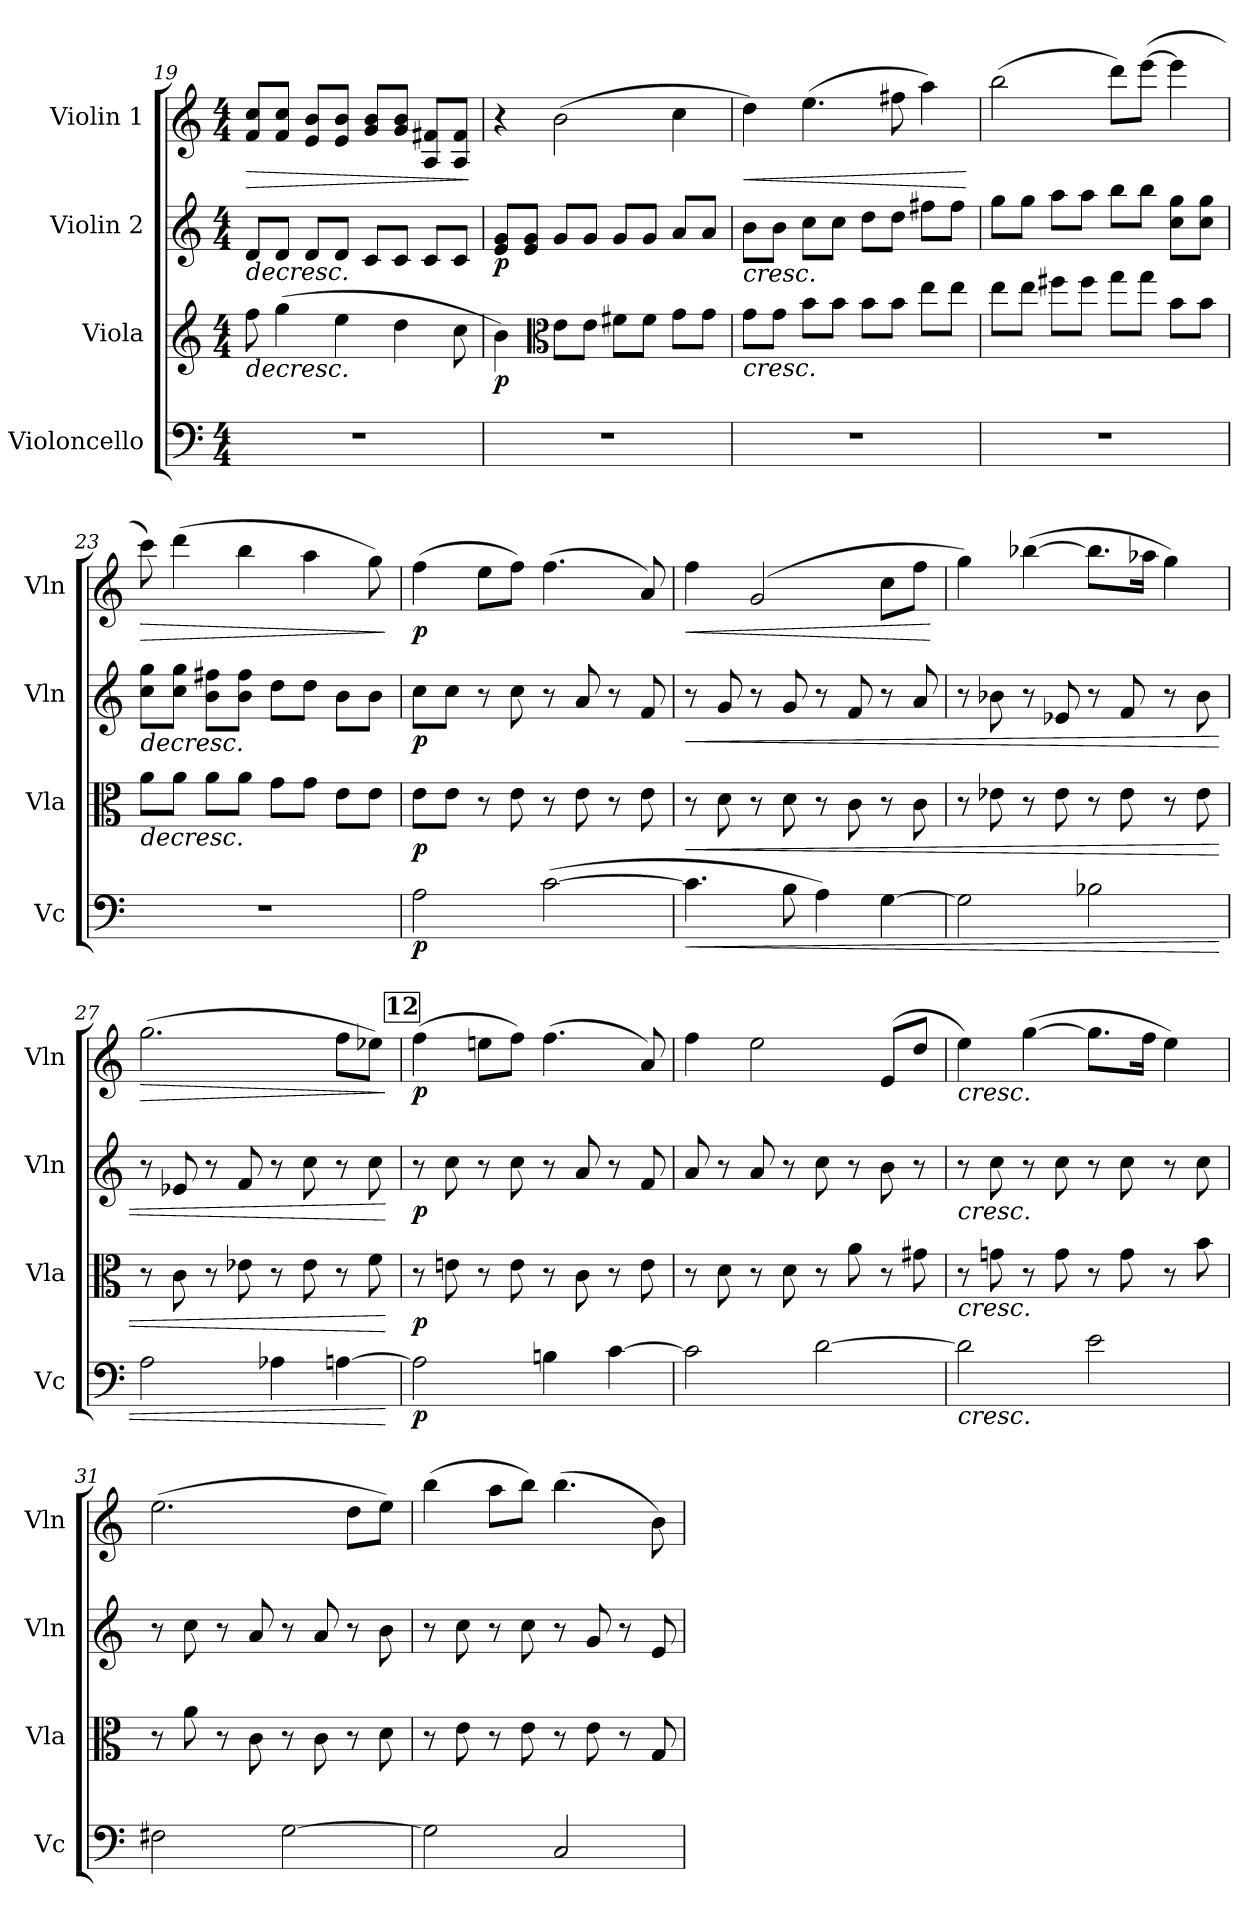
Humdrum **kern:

**kern	**dynam	**kern	**dynam	**kern	**dynam	**kern	**dynam
*part4	*part4	*part3	*part3	*part2	*part2	*part1	*part1
*staff4	*staff4	*staff3	*staff3	*staff2	*staff2	*staff1	*staff1
*I"Violoncello	*	*I"Viola	*	*I"Violin 2	*	*I"Violin 1	*
*I'Vc	*	*I'Vla	*	*I'Vln	*	*I'Vln	*
*clefF4	*	*clefG2	*	*clefG2	*	*clefG2	*
*k[]	*	*k[]	*	*k[]	*	*k[]	*
*M4/4	*	*M4/4	*	*M4/4	*	*M4/4	*
=19	=19	=19	=19	=19	=19	=19	=19
!	!	!	!LO:HP:b	!	!LO:HP:b	!	!LO:HP:b
1r	.	8ff\	>	8d/L	>	8f/ 8cc/L	>
.	.	(4gg\	.	8d/J	.	8f/ 8cc/J	.
.	.	.	.	8d/L	.	8e/ 8b/L	.
.	.	4ee\	.	8d/J	.	8e/ 8b/J	.
.	.	.	.	8c/L	.	8g/ 8b/L	.
.	.	4dd\	.	8c/J	.	8g/ 8b/J	.
.	.	.	.	8c/L	.	8A/ 8f#X/L	.
.	.	8cc\	.	8c/J	.	8A/ 8f#/J	.
.	.	.	.	.	.	.	]
=20	=20	=20	=20	=20	=20	=20	=20
!	!	!	!LO:DY:b	!	!LO:DY:b	!	!
1r	.	4b\)	p	8e/ 8g/L	p	4r	.
.	.	.	.	8e/ 8g/J	.	.	.
*	*	*clefC3	*	*	*	*	*
!	!	!	!	!	!	!	!LO:DY:b
!	!	!	!	!	!	!	!LO:DY:n=1:b
.	.	8e\L	.	8g/L	.	(2b\	p other-dynamics
.	.	8e\J	.	8g/J	.	.	.
.	.	8f#X\L	.	8g/L	.	.	.
.	.	8f#\J	.	8g/J	.	.	.
.	.	8g\L	.	8a/L	.	4cc\	.
.	.	8g\J	.	8a/J	.	.	.
!!LO:PB:g=z
=21	=21	=21	=21	=21	=21	=21	=21
!	!	!	!LO:HP:b	!	!LO:HP:b	!	!LO:HP:b
1r	.	8g\L	<	8b\L	<	4dd\)	<
.	.	8g\J	.	8b\J	.	.	.
.	.	8b\L	.	8cc\L	.	(4.ee\	.
.	.	8b\J	.	8cc\J	.	.	.
.	.	8b\L	.	8dd\L	.	.	.
.	.	8b\J	.	8dd\J	.	8ff#X\	.
.	.	8ee\L	.	8ff#X\L	.	4aa\)	.
.	.	8ee\J	.	8ff#\J	.	.	.
.	.	.	]	.	]	.	[
=22	=22	=22	=22	=22	=22	=22	=22
1r	.	8ee\L	.	8gg\L	.	(2bb\	.
.	.	8ee\J	.	8gg\J	.	.	.
.	.	8ff#X\L	.	8aa\L	.	.	.
.	.	8ff#\J	.	8aa\J	.	.	.
.	.	8gg\L	.	8bb\L	.	8ddd\L)	.
.	.	8gg\J	.	8bb\J	.	([8eee\J	.
.	.	8b\L	.	8cc\ 8gg\L	.	4eee\]	.
.	.	8b\J	.	8cc\ 8gg\J	.	.	.
=23	=23	=23	=23	=23	=23	=23	=23
!	!	!	!LO:HP:b	!	!LO:HP:b	!	!LO:HP:b
1r	.	8a\L	>	8cc\ 8gg\L	>	8ccc\)	>
.	.	8a\J	.	8cc\ 8gg\J	.	(4ddd\	.
.	.	8a\L	.	8b\ 8ff#X\L	.	.	.
.	.	8a\J	.	8b\ 8ff#\J	.	4bb\	.
.	.	8g\L	.	8dd\L	.	.	.
.	.	8g\J	.	8dd\J	.	4aa\	.
.	.	8e\L	.	8b\L	.	.	.
.	.	8e\J	.	8b\J	.	8gg\)	.
.	.	.	[	.	[	.	]
=24	=24	=24	=24	=24	=24	=24	=24
!	!LO:DY:b	!	!LO:DY:b	!	!LO:DY:b	!	!LO:DY:b
2A\	p	8e\L	p	8cc\L	p	(4ff\	p
.	.	8e\J	.	8cc\J	.	.	.
.	.	8r	.	8r	.	8ee\L	.
.	.	8e\	.	8cc\	.	8ff\J)	.
(>[2c\	.	8r	.	8r	.	(4.ff\	.
.	.	8e\	.	8a/	.	.	.
.	.	8r	.	8r	.	.	.
.	.	8e\	.	8f/	.	8a/)	.
!!LO:LB:g=z
=25	=25	=25	=25	=25	=25	=25	=25
!	!LO:HP:b	!	!LO:HP:b	!	!LO:HP:b	!	!LO:HP:b
4.c\]	<	8r	<	8r	<	4ff\	<
.	.	8d\	.	8g/	.	.	.
.	.	8r	.	8r	.	(2g/	.
8B\	.	8d\	.	8g/	.	.	.
4A\)	.	8r	.	8r	.	.	.
.	.	8c\	.	8f/	.	.	.
[4G\	.	8r	.	8r	.	8cc\L	.
.	.	8c\	.	8a/	.	8ff\J	.
.	.	.	]	.	]	.	[
=26	=26	=26	=26	=26	=26	=26	=26
2G\]	.	8r	.	8r	.	4gg\)	.
.	.	8e-X\	.	8b-X\	.	.	.
.	.	8r	.	8r	.	([4bb-X\	.
.	.	8e-\	.	8e-X/	.	.	.
2B-X\	.	8r	.	8r	.	8.bb-\L]	.
.	.	8e-\	.	8f/	.	.	.
.	.	.	.	.	.	16aa-X\Jk	.
.	.	8r	.	8r	.	4gg\)	.
.	.	8e-\	.	8b-\	.	.	.
=27	=27	=27	=27	=27	=27	=27	=27
!	!	!	!	!	!	!	!LO:HP:b
2A\	.	8r	.	8r	.	(2.gg\	>
.	.	8c\	.	8e-X/	.	.	.
.	.	8r	.	8r	.	.	.
.	.	8e-X\	.	8f/	.	.	.
4A-X\	.	8r	.	8r	.	.	.
.	.	8e-\	.	8cc\	.	.	.
[4An\	.	8r	.	8r	.	8ff\L	.
.	.	8f\	.	8cc\	.	8ee-X\J)	.
.	[	.	[	.	[	.	]
!!LO:REH:place=s1:a:B:cj:fs=14:t=12
=28	=28	=28	=28	=28	=28	=28	=28
!	!LO:DY:b	!	!LO:DY:b	!	!LO:DY:b	!	!LO:DY:b
2A\]	p	8r	p	8r	p	(4ff\	p
.	.	8en\	.	8cc\	.	.	.
.	.	8r	.	8r	.	8een\L	.
.	.	8e\	.	8cc\	.	8ff\J)	.
4Bn\	.	8r	.	8r	.	(4.ff\	.
.	.	8c\	.	8a/	.	.	.
[4c\	.	8r	.	8r	.	.	.
.	.	8e\	.	8f/	.	8a/)	.
!!LO:LB:g=z
=29	=29	=29	=29	=29	=29	=29	=29
2c\]	.	8r	.	8a/	.	4ff\	.
.	.	8d\	.	8r	.	.	.
.	.	8r	.	8a/	.	2ee\	.
.	.	8d\	.	8r	.	.	.
[2d\	.	8r	.	8cc\	.	.	.
.	.	8a\	.	8r	.	.	.
.	.	8r	.	8b\	.	(8e/L	.
.	.	8g#X\	.	8r	.	8dd/J	.
=30	=30	=30	=30	=30	=30	=30	=30
!	!	!	!	!	!	!LO:TX:b:i:t=cresc.	!
!	!	!	!	!LO:TX:b:i:t=cresc.	!	!	!
!	!	!LO:TX:b:i:t=cresc.	!	!	!	!	!
!LO:TX:b:i:t=cresc.	!	!	!	!	!	!	!
2d\]	.	8r	.	8r	.	4ee\)	.
.	.	8gn\	.	8cc\	.	.	.
.	.	8r	.	8r	.	([4gg\	.
.	.	8g\	.	8cc\	.	.	.
2e\	.	8r	.	8r	.	8.gg\L]	.
.	.	8g\	.	8cc\	.	.	.
.	.	.	.	.	.	16ff\Jk	.
.	.	8r	.	8r	.	4ee\)	.
.	.	8b\	.	8cc\	.	.	.
=31	=31	=31	=31	=31	=31	=31	=31
2F#X\	.	8r	.	8r	.	(2.ee\	.
.	.	8a\	.	8cc\	.	.	.
.	.	8r	.	8r	.	.	.
.	.	8c\	.	8a/	.	.	.
[2G\	.	8r	.	8r	.	.	.
.	.	8c\	.	8a/	.	.	.
.	.	8r	.	8r	.	8dd\L	.
.	.	8d\	.	8b\	.	8ee\J)	.
=32	=32	=32	=32	=32	=32	=32	=32
2G\]	.	8r	.	8r	.	(4bb\	.
.	.	8e\	.	8cc\	.	.	.
.	.	8r	.	8r	.	8aa\L	.
.	.	8e\	.	8cc\	.	8bb\J)	.
2C/	.	8r	.	8r	.	(4.bb\	.
.	.	8e\	.	8g/	.	.	.
.	.	8r	.	8r	.	.	.
.	.	8G/	.	8e/	.	8b\)	.
=	=	=	=	=	=	=	=
*-	*-	*-	*-	*-	*-	*-	*-
